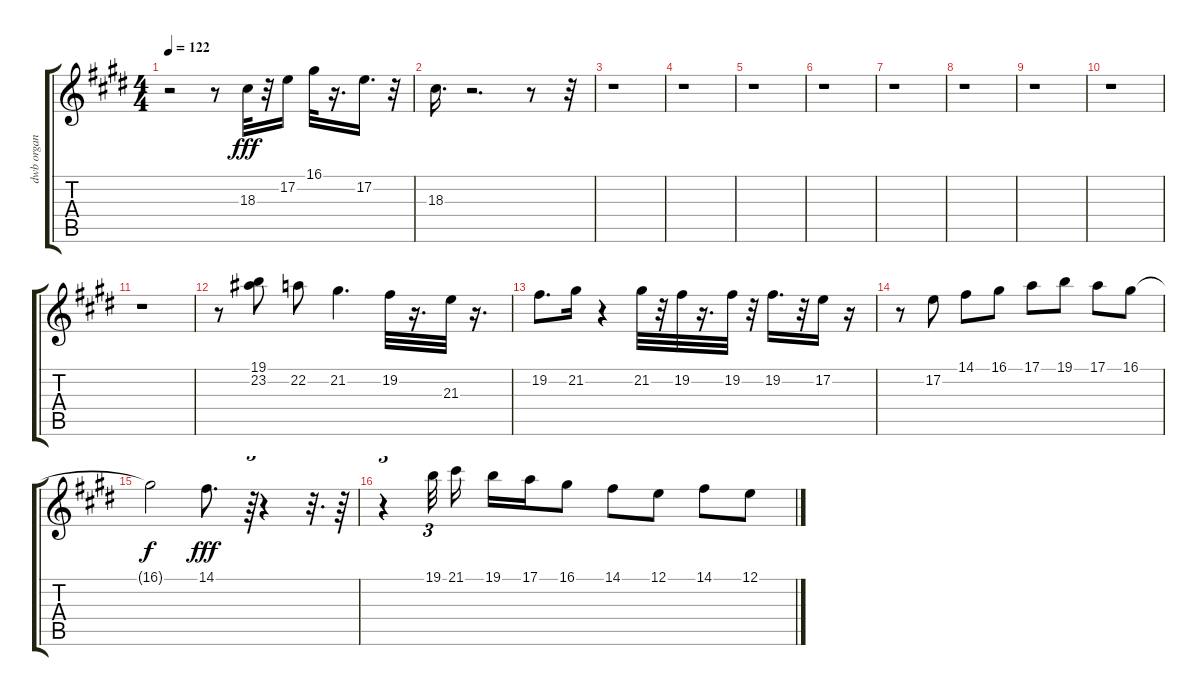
\track ("dwb organ" "dwb organ") {instrument drawbarorgan}
\staff {score tabs}
\tuning (E4 B3 G3 D3 A2 E2) {hide}
\ts (4 4)
\tempo 122
\clef g2
\ks e
r.2{dy fff} r.8 18.3.32 r.32 17.2.16 16.1.32 r.16{d} 17.2.16{d} r.32 |
18.3.16{d} r.2{d} r.8 r.32 |
r.1 |
r.1 |
r.1 |
r.1 |
r.1 |
r.1 |
r.1 |
r.1 |
r.1 |
r.8 (19.1 23.2).8 22.2.8 21.2.4{d} 19.2.32 r.16{d} 21.3.32 r.16{d} |
19.2.8{d} 21.2.16 r.4 21.2.32 r.32 19.2.32 r.16{d} 19.2.32 r.32 19.2.16{d} r.32 17.2.16 r.16 |
r.8 17.2.8 14.1.8 16.1.8 17.1.8 19.1.8 17.1.8 16.1.8 |
16.1{t}.2{dy f} 14.1.8{d dy fff} r.64{tu (3 2)} r.4 r.32{d} r.64 |
r.4{tu (3 2)} 19.1.32{tu (3 2)} 21.1.16 19.1.16 17.1.16 16.1.8 14.1.8 12.1.8 14.1.8 12.1.8
